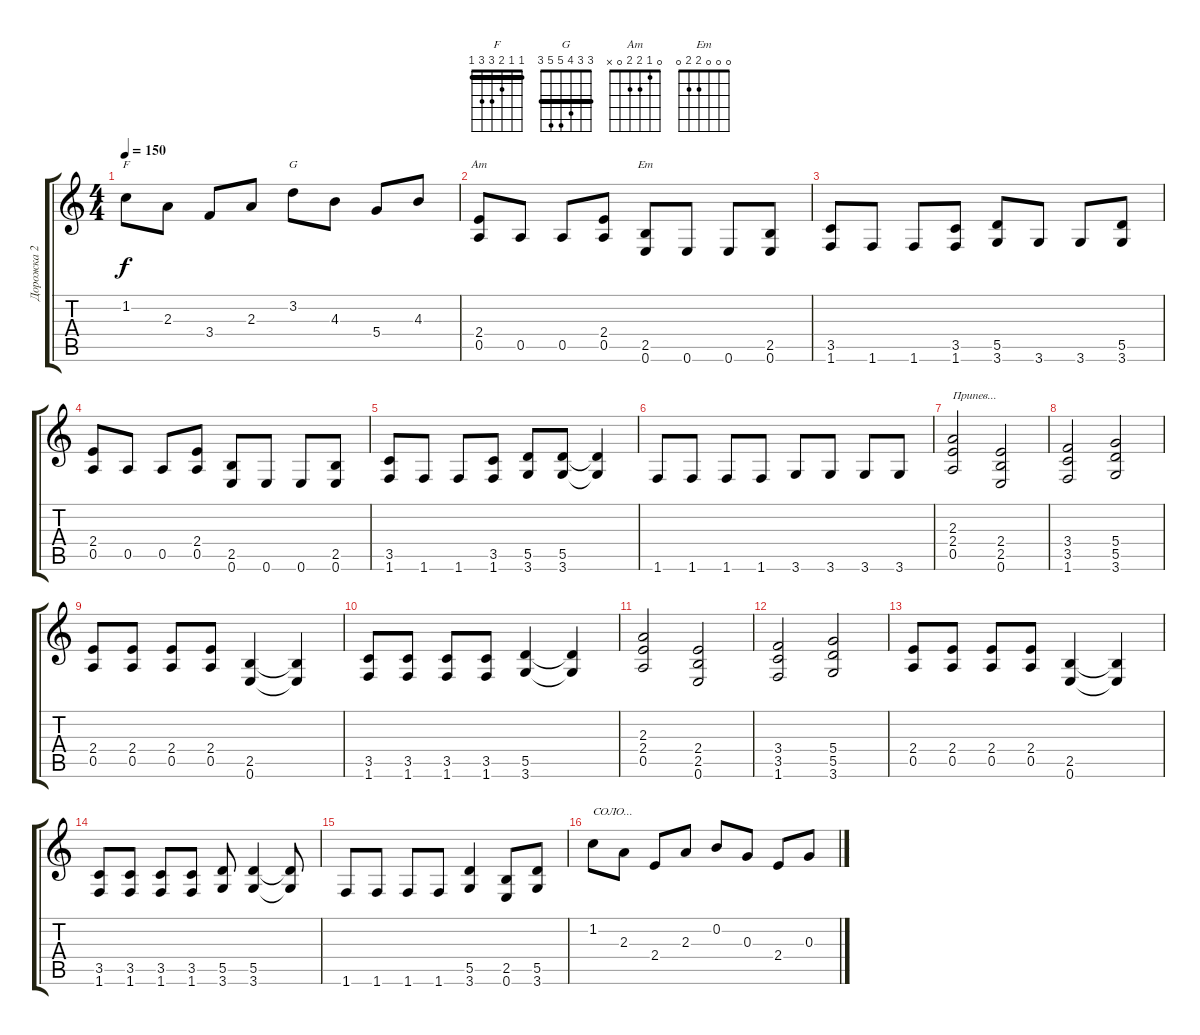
\track ("Дорожка 2" "Дорожка 2") {instrument distortionguitar}
\staff {score tabs}
\tuning (E4 B3 G3 D3 A2 E2) {hide}
\chord ("F" 1 1 2 3 3 1) {barre 1}
\chord ("G" 3 3 4 5 5 3) {barre 3}
\chord ("Am" 0 1 2 2 0 x)
\chord ("Em" 0 0 0 2 2 0)
\ts (4 4)
\tempo 150
\clef g2
\ks c
1.2.8{ch "F" dy f} 2.3.8 3.4.8 2.3.8 3.2.8{ch "G"} 4.3.8 5.4.8 4.3.8 |
(2.4 0.5).8{ch "Am"} 0.5.8 0.5.8 (2.4 0.5).8 (2.5 0.6).8{ch "Em"} 0.6.8 0.6.8 (2.5 0.6).8 |
(3.5 1.6).8 1.6.8 1.6.8 (3.5 1.6).8 (5.5 3.6).8 3.6.8 3.6.8 (5.5 3.6).8 |
(2.4 0.5).8 0.5.8 0.5.8 (2.4 0.5).8 (2.5 0.6).8 0.6.8 0.6.8 (2.5 0.6).8 |
(3.5 1.6).8 1.6.8 1.6.8 (3.5 1.6).8 (5.5 3.6).8 (5.5 3.6).8 (5.5{t} 3.6{t}).4 |
1.6.8 1.6.8 1.6.8 1.6.8 3.6.8 3.6.8 3.6.8 3.6.8 |
(2.3 2.4 0.5).2{txt "Припев..."} (2.4 2.5 0.6).2 |
(3.4 3.5 1.6).2 (5.4 5.5 3.6).2 |
(2.4 0.5).8 (2.4 0.5).8 (2.4 0.5).8 (2.4 0.5).8 (2.5 0.6).4 (2.5{t} 0.6{t}).4 |
(3.5 1.6).8 (3.5 1.6).8 (3.5 1.6).8 (3.5 1.6).8 (5.5 3.6).4 (5.5{t} 3.6{t}).4 |
(2.3 2.4 0.5).2 (2.4 2.5 0.6).2 |
(3.4 3.5 1.6).2 (5.4 5.5 3.6).2 |
(2.4 0.5).8 (2.4 0.5).8 (2.4 0.5).8 (2.4 0.5).8 (2.5 0.6).4 (2.5{t} 0.6{t}).4 |
(3.5 1.6).8 (3.5 1.6).8 (3.5 1.6).8 (3.5 1.6).8 (5.5 3.6).8 (5.5 3.6).4 (5.5{t} 3.6{t}).8 |
1.6.8 1.6.8 1.6.8 1.6.8 (5.5 3.6).4 (2.5 0.6).8 (5.5 3.6).8 |
1.2.8{txt "СОЛО..."} 2.3.8 2.4.8 2.3.8 0.2.8 0.3.8 2.4.8 0.3.8
